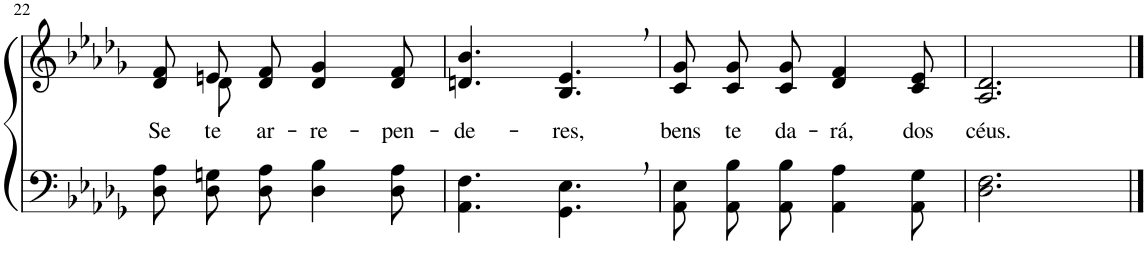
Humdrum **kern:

**kern	**kern	**text
*part2	*part1	*part1
*staff2	*staff1	*staff1
*I"Parte III e IV	*I"Parte I e II	*
!!LO:PB:g=z
*clefF4	*clefG2	*
*k[b-e-a-d-g-]	*k[b-e-a-d-g-]	*
*M6/8	*M6/8	*
=22	=22	=22
!	!	!LO:LY:b
*	*^	*
8D-\ 8A-\L	8d-/ 8f/L	8ryy	Se
!	!	!	!LO:LY:b
8D-\ 8Gn\	8en/	8d-\	te
!	!	!	!LO:LY:b
8D-\ 8A-\J	8d-/ 8f/J	2ryy	ar-
!	!	!	!LO:LY:b
4D-\ 4B-\	4d-/ 4g-/	.	-re-
!	!	!	!LO:LY:b
8D-\ 8A-\	8d-/ 8f/	.	-pen-
*	*v	*v	*
=23	=23	=23
!	!	!LO:LY:b
4.AA-\ 4.F\	4.dn/ 4.b-/	-de-
!	!	!LO:LY:b
4.GG-\, 4.E-\,	4.B-/, 4.e-/,	-res,
=24	=24	=24
!	!	!LO:LY:b
8AA-\ 8E-\L	8c/ 8g-/L	bens
!	!	!LO:LY:b
8AA-\ 8B-\	8c/ 8g-/	te
!	!	!LO:LY:b
8AA-\ 8B-\J	8c/ 8g-/J	da-
!	!	!LO:LY:b
4AA-\ 4A-\	4d-/ 4f/	-rá,
!	!	!LO:LY:b
8AA-\ 8G-\	8c/ 8e-/	dos
=25	=25	=25
!	!	!LO:LY:b
2.D-\ 2.F\	2.A-/ 2.d-/	céus.
==	==	==
*-	*-	*-
